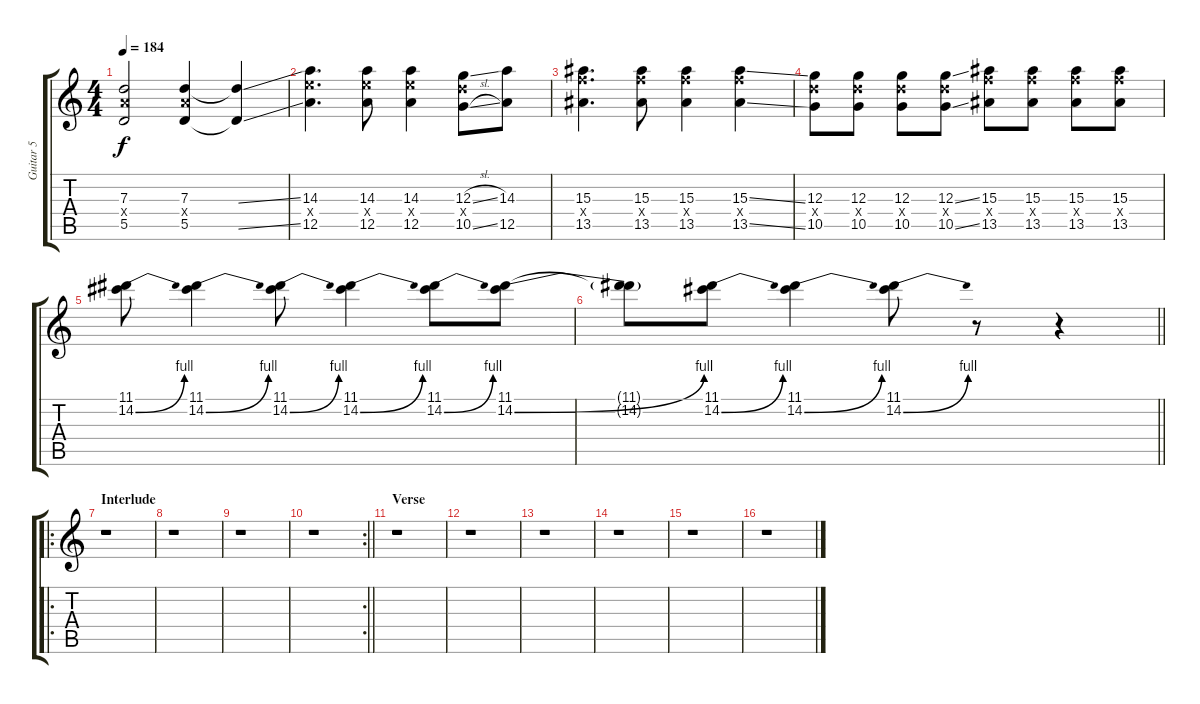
\track ("Guitar 5" "Guitar 5") {instrument distortionguitar}
\staff {score tabs}
\tuning (E4 B3 G3 D3 A2 D2) {hide}
\ts (4 4)
\tempo 184
\clef g2
\ks c
(7.3 7.4{x} 5.5).2{dy f} (7.3 7.4{x} 5.5).4 (7.3{ss t} 5.5{ss t}).4 |
(14.3 14.4{x} 12.5).4{d} (14.3 14.4{x} 12.5).8 (14.3 14.4{x} 12.5).4 (12.3{sl} 12.4{x} 10.5{sl}).8 (14.3 12.5).8 |
(15.3 15.4{x} 13.5).4{d} (15.3 15.4{x} 13.5).8 (15.3 15.4{x} 13.5).4 (15.3{ss} 15.4{x} 13.5{ss}).4 |
(12.3 12.4{x} 10.5).8 (12.3 12.4{x} 10.5).8 (12.3 12.4{x} 10.5).8 (12.3{ss} 12.4{x} 10.5{ss}).8 (15.3 15.4{x} 13.5).8 (15.3 15.4{x} 13.5).8 (15.3 15.4{x} 13.5).8 (15.3 15.4{x} 13.5).8 |
(11.1 14.2{be (bend 0 0 60 4)}).8 (11.1 14.2{be (bend 0 0 60 4)}).4 (11.1 14.2{be (bend 0 0 60 4)}).8 (11.1 14.2{be (bend 0 0 60 4)}).4 (11.1 14.2{be (bend 0 0 60 4)}).8 (11.1 14.2{be (bend 0 0 60 4)}).8 |
\barLineRight lightlight
(11.1{t} 14.2{t}).8 (11.1 14.2{be (bend 0 0 60 4)}).8 (11.1 14.2{be (bend 0 0 60 4)}).4 (11.1 14.2{be (bend 0 0 60 4)}).8 r.8 r.4 |
\ro
\section ("" "Interlude")
r.1 |
r.1 |
r.1 |
\rc 2
\barLineRight lightlight
r.1 |
\section ("" "Verse")
r.1 |
r.1 |
r.1 |
r.1 |
r.1 |
r.1
